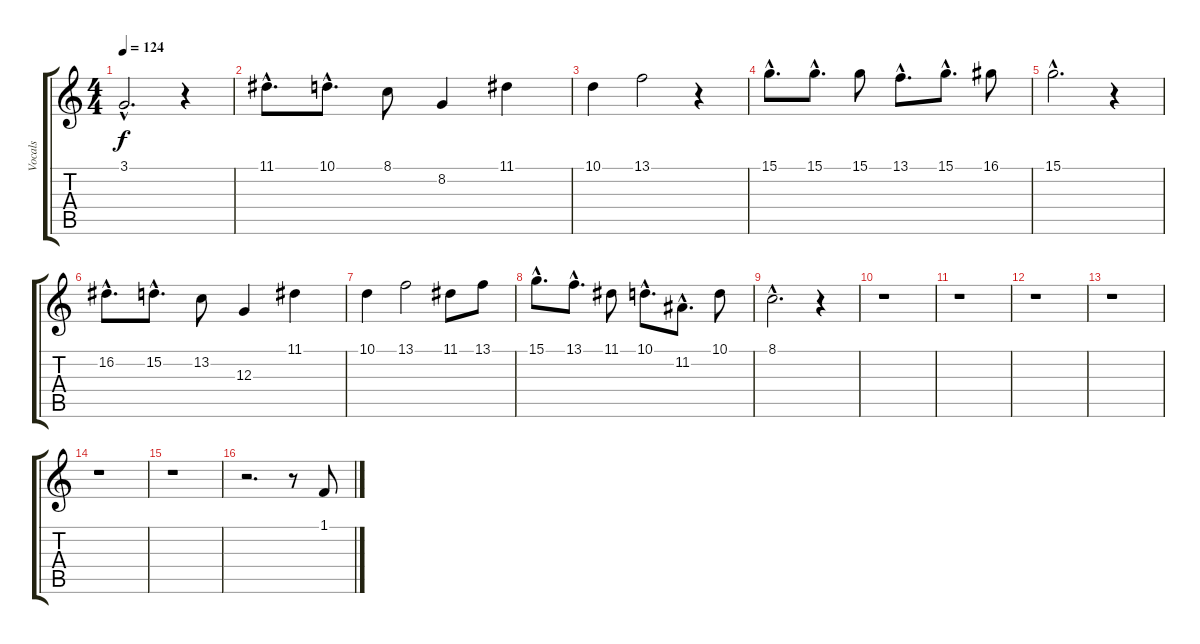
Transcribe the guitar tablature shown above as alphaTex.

\track ("Vocals" "Vocals") {instrument lead6voice}
\staff {score tabs}
\tuning (E4 B3 G3 D3 A2 E2) {hide}
\ts (4 4)
\tempo 124
\clef g2
\ks c
3.1{hac}.2{d dy f} r.4 |
11.1{hac}.8{d} 10.1{hac}.8{d} 8.1.8 8.2.4 11.1.4 |
10.1.4 13.1.2 r.4 |
15.1{hac}.8{d} 15.1{hac}.8{d} 15.1.8 13.1{hac}.8{d} 15.1{hac}.8{d} 16.1.8 |
15.1{hac}.2{d} r.4 |
16.2{hac}.8{d} 15.2{hac}.8{d} 13.2.8 12.3.4 11.1.4 |
10.1.4 13.1.2 11.1.8 13.1.8 |
15.1{hac}.8{d} 13.1{hac}.8{d} 11.1.8 10.1{hac}.8{d} 11.2{hac}.8{d} 10.1.8 |
8.1{hac}.2{d} r.4 |
r.1 |
r.1 |
r.1 |
r.1 |
r.1 |
r.1 |
r.2{d} r.8 1.1.8
